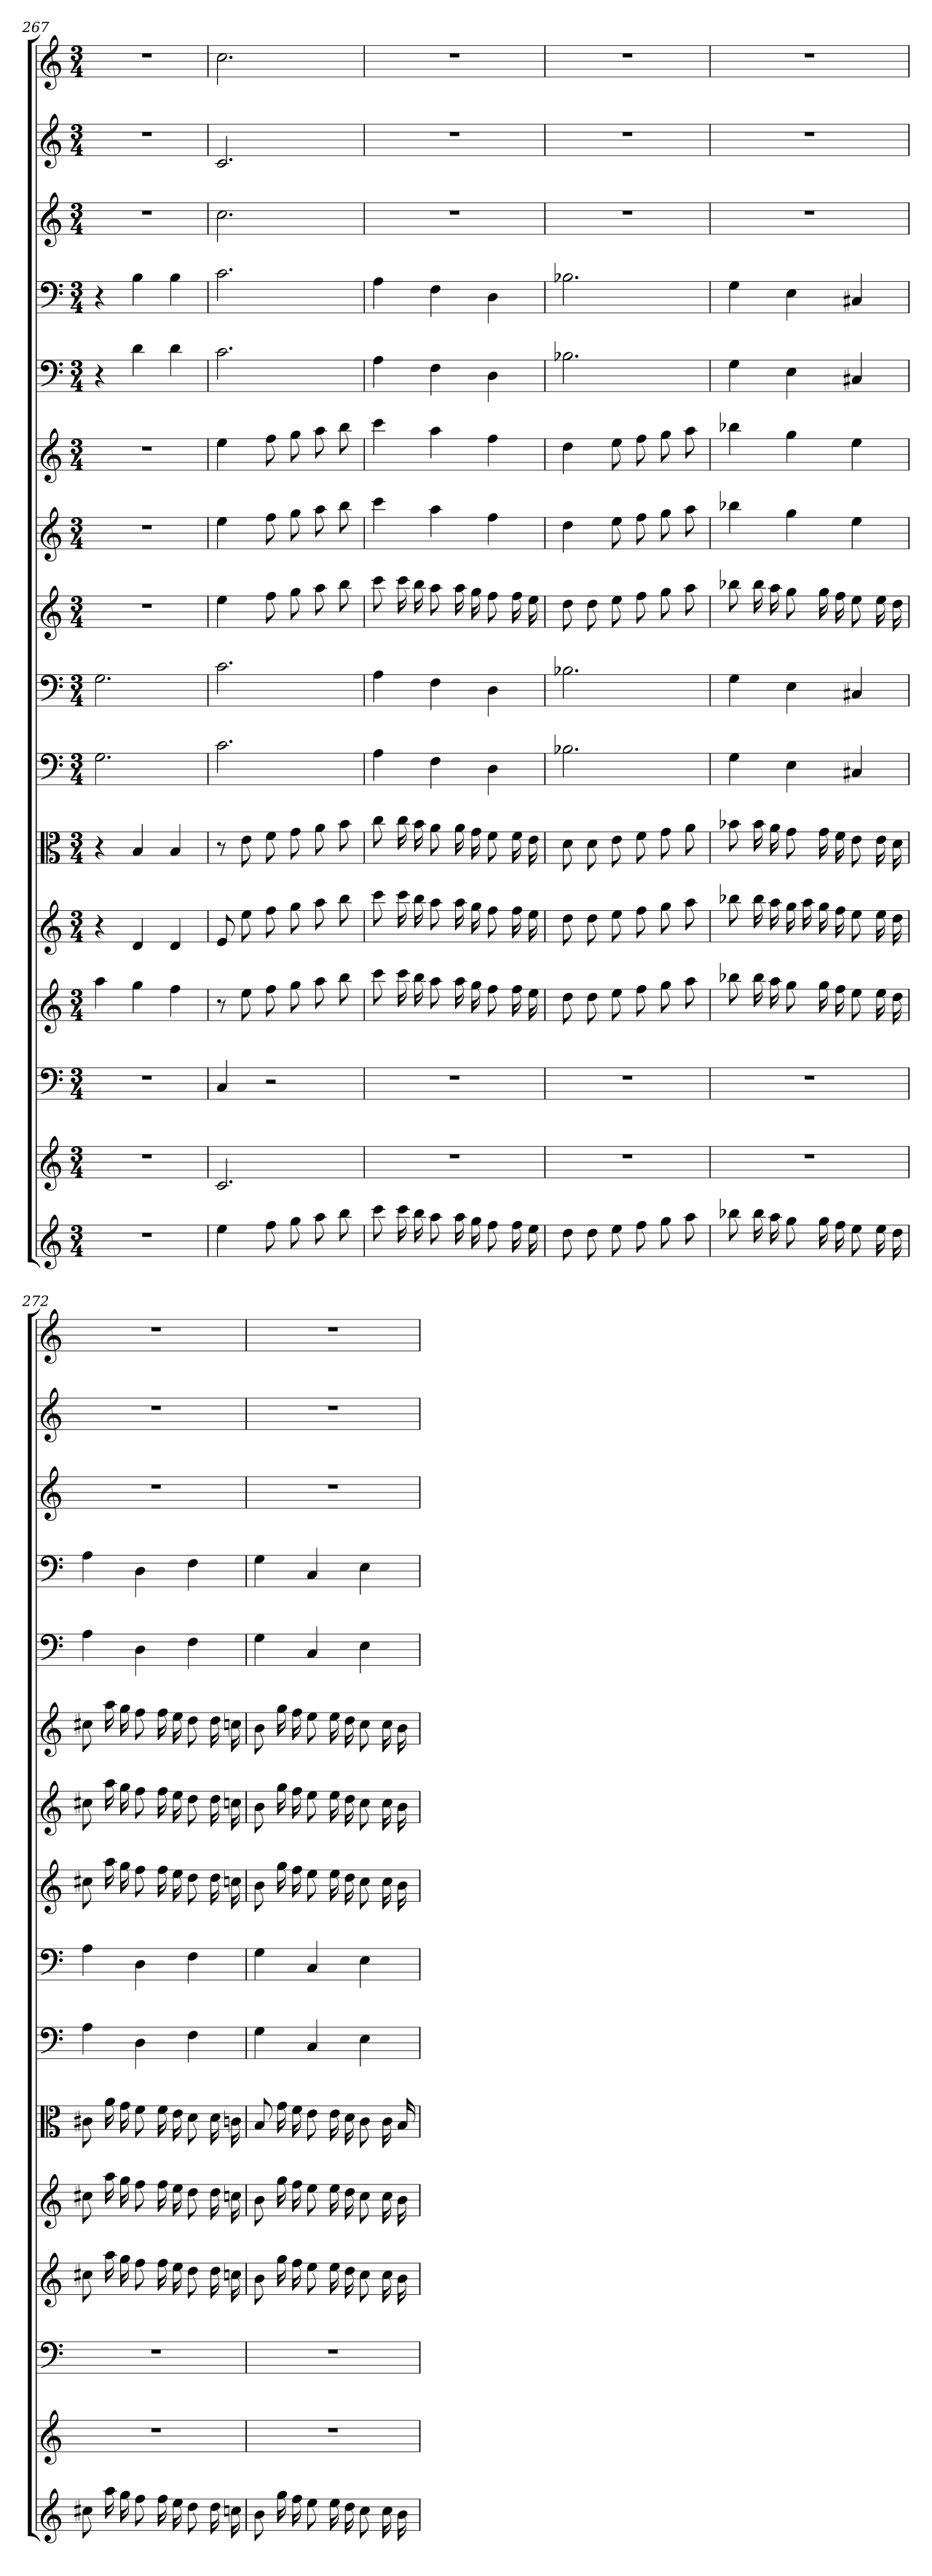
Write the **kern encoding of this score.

**kern	**kern	**kern	**kern	**kern	**kern	**kern	**kern	**kern	**kern	**kern	**kern	**kern	**kern	**kern	**kern
*part16	*part15	*part14	*part13	*part12	*part11	*part10	*part9	*part8	*part7	*part6	*part5	*part4	*part3	*part2	*part1
*staff16	*staff15	*staff14	*staff13	*staff12	*staff11	*staff10	*staff9	*staff8	*staff7	*staff6	*staff5	*staff4	*staff3	*staff2	*staff1
*	*	*clefF4	*	*	*clefC3	*clefF4	*clefF4	*	*	*	*clefF4	*clefF4	*	*	*
*k[]	*k[]	*k[]	*k[]	*k[]	*k[]	*k[]	*k[]	*k[]	*k[]	*k[]	*k[]	*k[]	*k[]	*k[]	*k[]
*C:	*C:	*C:	*C:	*C:	*C:	*C:	*C:	*C:	*C:	*C:	*C:	*C:	*C:	*C:	*C:
*M3/4	*M3/4	*M3/4	*M3/4	*M3/4	*M3/4	*M3/4	*M3/4	*M3/4	*M3/4	*M3/4	*M3/4	*M3/4	*M3/4	*M3/4	*M3/4
=267	=267	=267	=267	=267	=267	=267	=267	=267	=267	=267	=267	=267	=267	=267	=267
2.r	2.r	2.r	4aa	4r	4r	2.G	2.G	2.r	2.r	2.r	4r	4r	2.r	2.r	2.r
.	.	.	4gg	4d	4B	.	.	.	.	.	4d	4B	.	.	.
.	.	.	4ff	4d	4B	.	.	.	.	.	4d	4B	.	.	.
=268	=268	=268	=268	=268	=268	=268	=268	=268	=268	=268	=268	=268	=268	=268	=268
4ee	2.c	4C	8r	8e	8r	2.c	2.c	4ee	4ee	4ee	2.c	2.c	2.cc	2.c	2.cc
.	.	.	8ee	8ee	8e	.	.	.	.	.	.	.	.	.	.
8ff	.	2r	8ff	8ff	8f	.	.	8ff	8ff	8ff	.	.	.	.	.
8gg	.	.	8gg	8gg	8g	.	.	8gg	8gg	8gg	.	.	.	.	.
8aa	.	.	8aa	8aa	8a	.	.	8aa	8aa	8aa	.	.	.	.	.
8bb	.	.	8bb	8bb	8b	.	.	8bb	8bb	8bb	.	.	.	.	.
=269	=269	=269	=269	=269	=269	=269	=269	=269	=269	=269	=269	=269	=269	=269	=269
8ccc	2.r	2.r	8ccc	8ccc	8cc	4A	4A	8ccc	4ccc	4ccc	4A	4A	2.r	2.r	2.r
16ccc	.	.	16ccc	16ccc	16cc	.	.	16ccc	.	.	.	.	.	.	.
16bb	.	.	16bb	16bb	16b	.	.	16bb	.	.	.	.	.	.	.
8aa	.	.	8aa	8aa	8a	4F	4F	8aa	4aa	4aa	4F	4F	.	.	.
16aa	.	.	16aa	16aa	16a	.	.	16aa	.	.	.	.	.	.	.
16gg	.	.	16gg	16gg	16g	.	.	16gg	.	.	.	.	.	.	.
8ff	.	.	8ff	8ff	8f	4D	4D	8ff	4ff	4ff	4D	4D	.	.	.
16ff	.	.	16ff	16ff	16f	.	.	16ff	.	.	.	.	.	.	.
16ee	.	.	16ee	16ee	16e	.	.	16ee	.	.	.	.	.	.	.
=270	=270	=270	=270	=270	=270	=270	=270	=270	=270	=270	=270	=270	=270	=270	=270
8dd	2.r	2.r	8dd	8dd	8d	2.B-X	2.B-X	8dd	4dd	4dd	2.B-X	2.B-X	2.r	2.r	2.r
8dd	.	.	8dd	8dd	8d	.	.	8dd	.	.	.	.	.	.	.
8ee	.	.	8ee	8ee	8e	.	.	8ee	8ee	8ee	.	.	.	.	.
8ff	.	.	8ff	8ff	8f	.	.	8ff	8ff	8ff	.	.	.	.	.
8gg	.	.	8gg	8gg	8g	.	.	8gg	8gg	8gg	.	.	.	.	.
8aa	.	.	8aa	8aa	8a	.	.	8aa	8aa	8aa	.	.	.	.	.
=271	=271	=271	=271	=271	=271	=271	=271	=271	=271	=271	=271	=271	=271	=271	=271
8bb-X	2.r	2.r	8bb-X	8bb-X	8b-X	4G	4G	8bb-X	4bb-X	4bb-X	4G	4G	2.r	2.r	2.r
16bb-	.	.	16bb-	16bb-	16b-	.	.	16bb-	.	.	.	.	.	.	.
16aa	.	.	16aa	16aa	16a	.	.	16aa	.	.	.	.	.	.	.
8gg	.	.	8gg	16gg	8g	4E	4E	8gg	4gg	4gg	4E	4E	.	.	.
.	.	.	.	16aa	.	.	.	.	.	.	.	.	.	.	.
16gg	.	.	16gg	16gg	16g	.	.	16gg	.	.	.	.	.	.	.
16ff	.	.	16ff	16ff	16f	.	.	16ff	.	.	.	.	.	.	.
8ee	.	.	8ee	8ee	8e	4C#X	4C#X	8ee	4ee	4ee	4C#X	4C#X	.	.	.
16ee	.	.	16ee	16ee	16e	.	.	16ee	.	.	.	.	.	.	.
16dd	.	.	16dd	16dd	16d	.	.	16dd	.	.	.	.	.	.	.
=272	=272	=272	=272	=272	=272	=272	=272	=272	=272	=272	=272	=272	=272	=272	=272
8cc#X	2.r	2.r	8cc#X	8cc#X	8c#X	4A	4A	8cc#X	8cc#X	8cc#X	4A	4A	2.r	2.r	2.r
16aa	.	.	16aa	16aa	16a	.	.	16aa	16aa	16aa	.	.	.	.	.
16gg	.	.	16gg	16gg	16g	.	.	16gg	16gg	16gg	.	.	.	.	.
8ff	.	.	8ff	8ff	8f	4D	4D	8ff	8ff	8ff	4D	4D	.	.	.
16ff	.	.	16ff	16ff	16f	.	.	16ff	16ff	16ff	.	.	.	.	.
16ee	.	.	16ee	16ee	16e	.	.	16ee	16ee	16ee	.	.	.	.	.
8dd	.	.	8dd	8dd	8d	4F	4F	8dd	8dd	8dd	4F	4F	.	.	.
16dd	.	.	16dd	16dd	16d	.	.	16dd	16dd	16dd	.	.	.	.	.
16ccn	.	.	16ccn	16ccn	16cn	.	.	16ccn	16ccn	16ccn	.	.	.	.	.
=273	=273	=273	=273	=273	=273	=273	=273	=273	=273	=273	=273	=273	=273	=273	=273
8b	2.r	2.r	8b	8b	8B	4G	4G	8b	8b	8b	4G	4G	2.r	2.r	2.r
16gg	.	.	16gg	16gg	16g	.	.	16gg	16gg	16gg	.	.	.	.	.
16ff	.	.	16ff	16ff	16f	.	.	16ff	16ff	16ff	.	.	.	.	.
8ee	.	.	8ee	8ee	8e	4C	4C	8ee	8ee	8ee	4C	4C	.	.	.
16ee	.	.	16ee	16ee	16e	.	.	16ee	16ee	16ee	.	.	.	.	.
16dd	.	.	16dd	16dd	16d	.	.	16dd	16dd	16dd	.	.	.	.	.
8cc	.	.	8cc	8cc	8c	4E	4E	8cc	8cc	8cc	4E	4E	.	.	.
16cc	.	.	16cc	16cc	16c	.	.	16cc	16cc	16cc	.	.	.	.	.
16b	.	.	16b	16b	16B	.	.	16b	16b	16b	.	.	.	.	.
=	=	=	=	=	=	=	=	=	=	=	=	=	=	=	=
*-	*-	*-	*-	*-	*-	*-	*-	*-	*-	*-	*-	*-	*-	*-	*-
